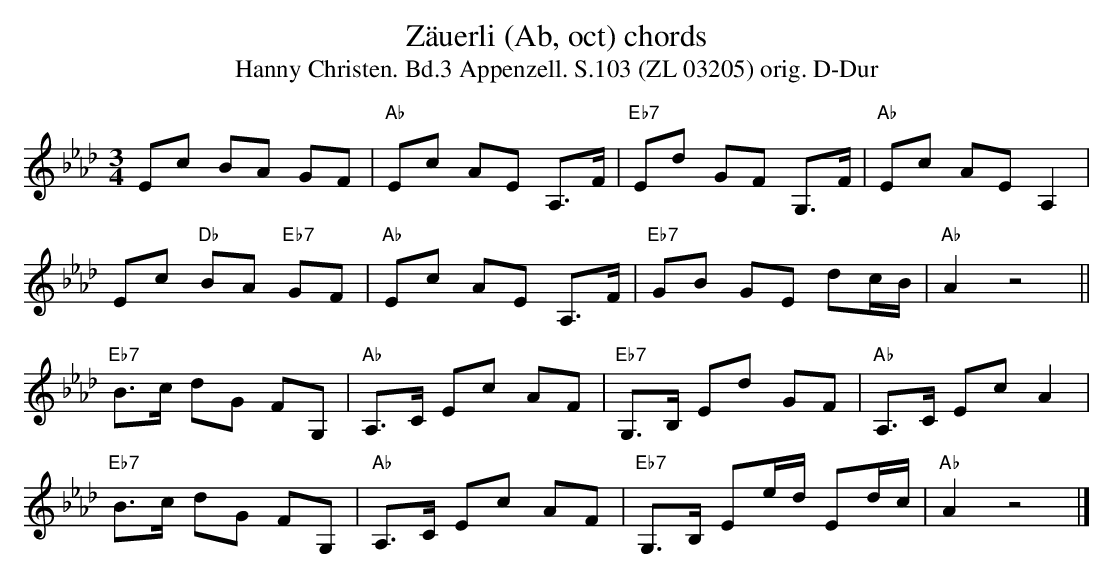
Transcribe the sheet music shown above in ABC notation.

X:1
T:Zäuerli (Ab, oct) chords
T:Hanny Christen. Bd.3 Appenzell. S.103 (ZL 03205) orig. D-Dur
M:3/4
L:1/8
K:Abmaj%%MIDI gchordon
Ec BA GF | "Ab"Ec AE A,>F | "Eb7"Ed GF G,>F | "Ab"Ec AE A,2 |
Ec "Db"BA "Eb7"GF | "Ab"Ec AE A,>F | "Eb7"GB GE dc/2B/2 | "Ab"A2 z4 ||
"Eb7"B>c dG FG, | "Ab"A,>C Ec AF | "Eb7"G,>B, Ed GF | "Ab"A,>C Ec A2 |
"Eb7"B>c dG FG, | "Ab"A,>C Ec AF | "Eb7"G,>B, Ee/2d/2 Ed/2c/2 | "Ab"A2 z4|]
